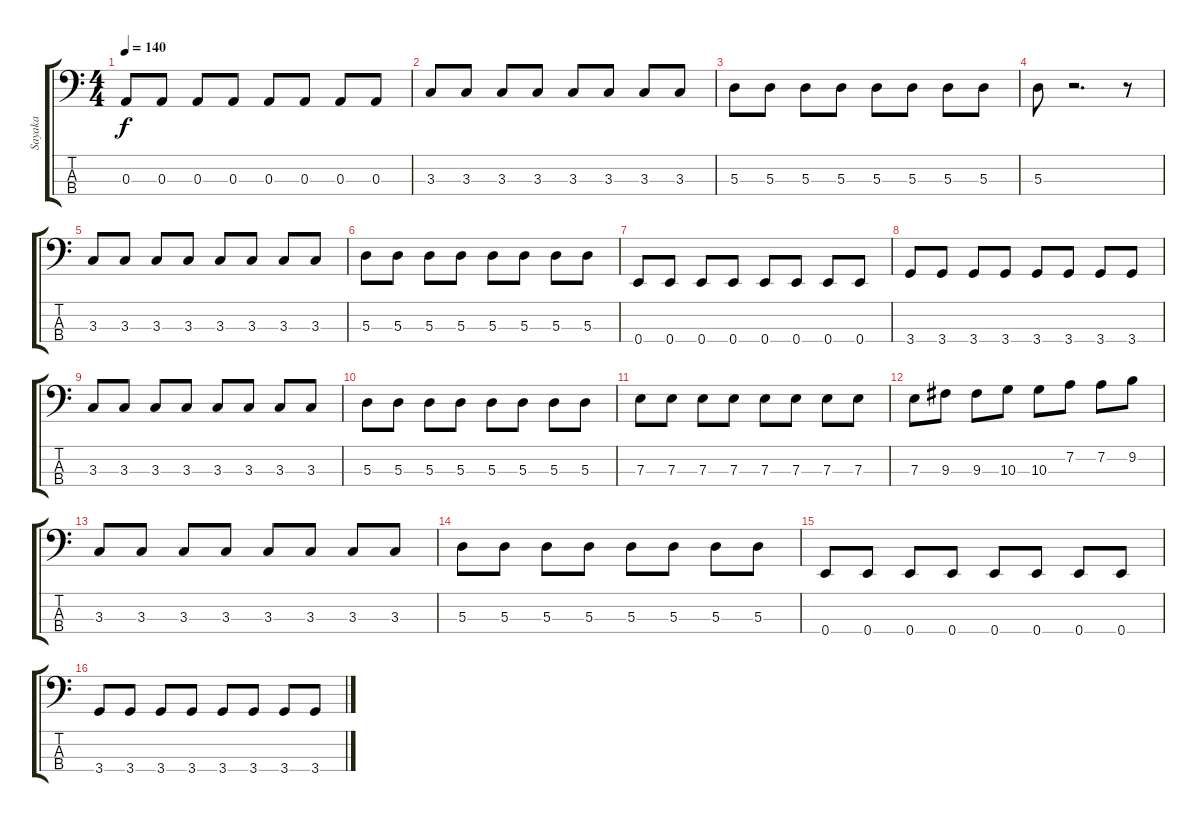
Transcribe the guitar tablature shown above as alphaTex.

\track ("Sayaka" "Sayaka") {instrument electricbasspick}
\staff {score tabs}
\tuning (G2 D2 A1 E1) {hide}
\ts (4 4)
\tempo 140
\clef f4
\ks c
0.3.8{dy f} 0.3.8 0.3.8 0.3.8 0.3.8 0.3.8 0.3.8 0.3.8 |
3.3.8 3.3.8 3.3.8 3.3.8 3.3.8 3.3.8 3.3.8 3.3.8 |
5.3.8 5.3.8 5.3.8 5.3.8 5.3.8 5.3.8 5.3.8 5.3.8 |
5.3.8 r.2{d} r.8 |
3.3.8 3.3.8 3.3.8 3.3.8 3.3.8 3.3.8 3.3.8 3.3.8 |
5.3.8 5.3.8 5.3.8 5.3.8 5.3.8 5.3.8 5.3.8 5.3.8 |
0.4.8 0.4.8 0.4.8 0.4.8 0.4.8 0.4.8 0.4.8 0.4.8 |
3.4.8 3.4.8 3.4.8 3.4.8 3.4.8 3.4.8 3.4.8 3.4.8 |
3.3.8 3.3.8 3.3.8 3.3.8 3.3.8 3.3.8 3.3.8 3.3.8 |
5.3.8 5.3.8 5.3.8 5.3.8 5.3.8 5.3.8 5.3.8 5.3.8 |
7.3.8 7.3.8 7.3.8 7.3.8 7.3.8 7.3.8 7.3.8 7.3.8 |
7.3.8 9.3.8 9.3.8 10.3.8 10.3.8 7.2.8 7.2.8 9.2.8 |
3.3.8 3.3.8 3.3.8 3.3.8 3.3.8 3.3.8 3.3.8 3.3.8 |
5.3.8 5.3.8 5.3.8 5.3.8 5.3.8 5.3.8 5.3.8 5.3.8 |
0.4.8 0.4.8 0.4.8 0.4.8 0.4.8 0.4.8 0.4.8 0.4.8 |
3.4.8 3.4.8 3.4.8 3.4.8 3.4.8 3.4.8 3.4.8 3.4.8
